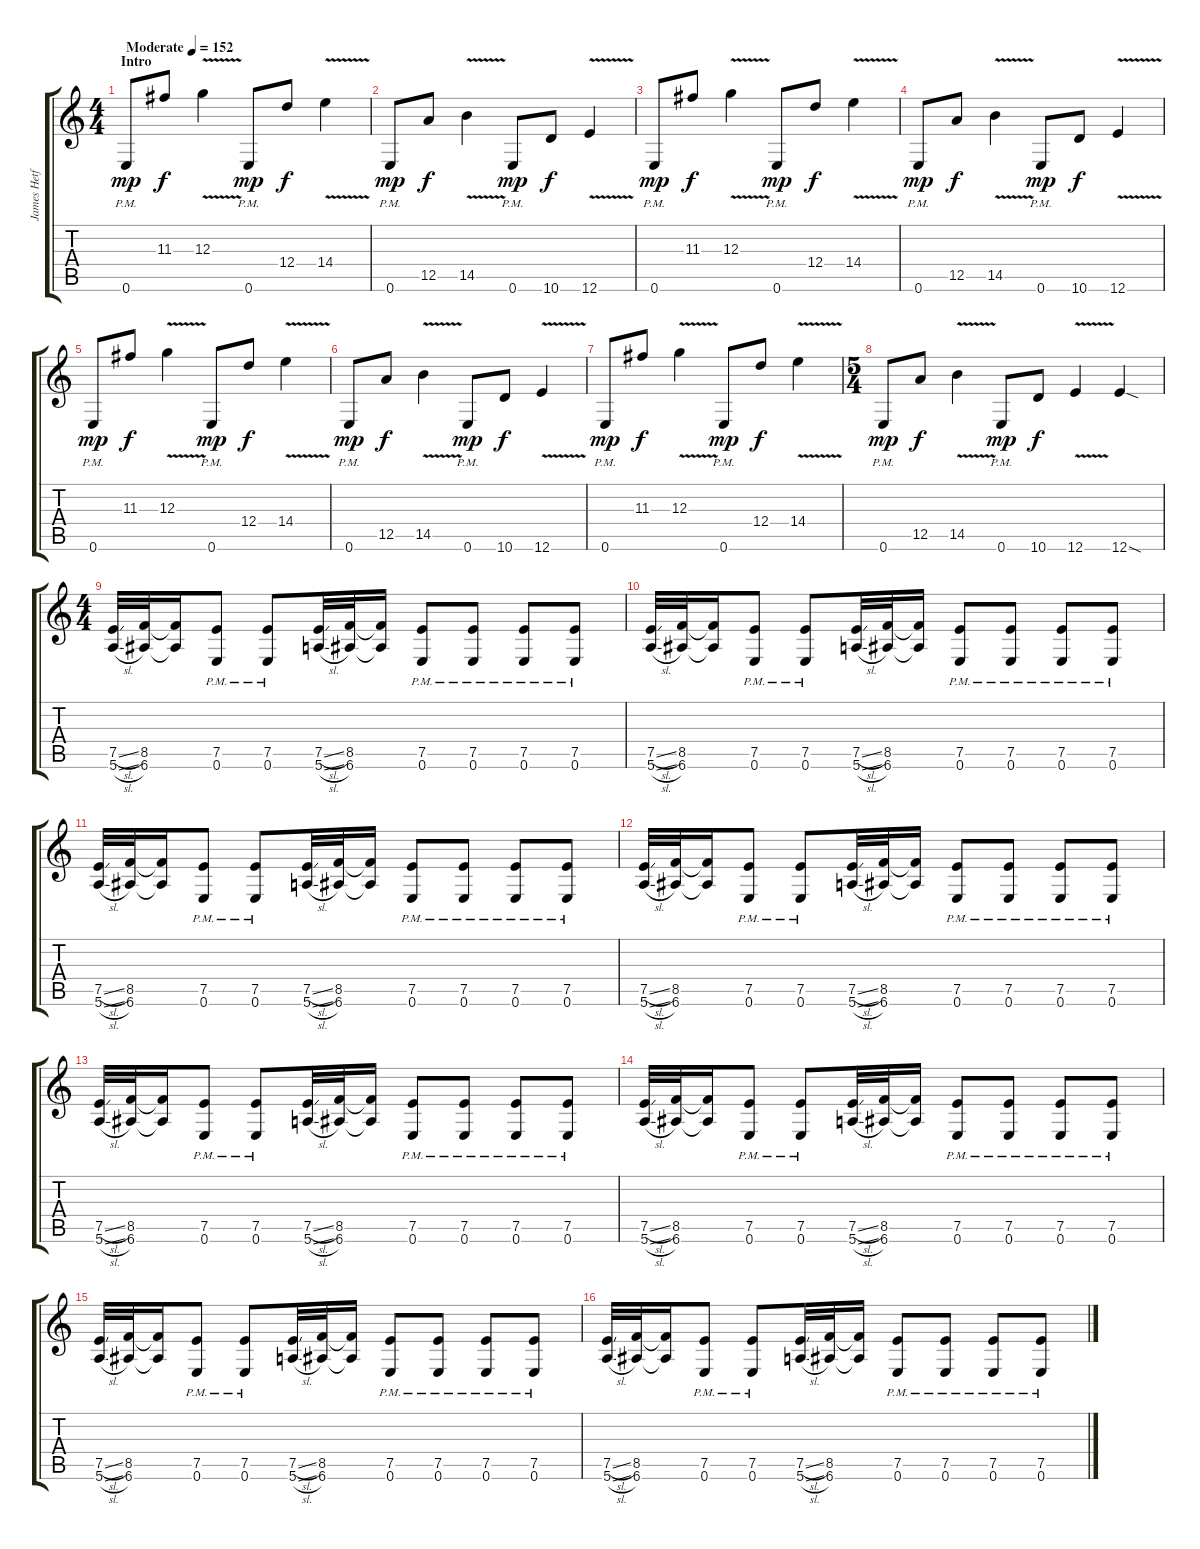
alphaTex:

\track ("James Hetfield" "James Hetf") {instrument distortionguitar}
\staff {score tabs}
\tuning (E4 B3 G3 D3 A2 E2) {hide}
\ts (4 4)
\section ("" "Intro")
\tempo (152 "Moderate")
\clef g2
\ks c
0.6{pm}.8{dy mp instrument distortionguitar} 11.3.8{dy f} 12.3{v}.4 0.6{pm}.8{dy mp} 12.4.8{dy f} 14.4{v}.4 |
0.6{pm}.8{dy mp} 12.5.8{dy f} 14.5{v}.4 0.6{pm}.8{dy mp} 10.6.8{dy f} 12.6{v}.4 |
0.6{pm}.8{dy mp} 11.3.8{dy f} 12.3{v}.4 0.6{pm}.8{dy mp} 12.4.8{dy f} 14.4{v}.4 |
0.6{pm}.8{dy mp} 12.5.8{dy f} 14.5{v}.4 0.6{pm}.8{dy mp} 10.6.8{dy f} 12.6{v}.4 |
0.6{pm}.8{dy mp} 11.3.8{dy f} 12.3{v}.4 0.6{pm}.8{dy mp} 12.4.8{dy f} 14.4{v}.4 |
0.6{pm}.8{dy mp} 12.5.8{dy f} 14.5{v}.4 0.6{pm}.8{dy mp} 10.6.8{dy f} 12.6{v}.4 |
0.6{pm}.8{dy mp} 11.3.8{dy f} 12.3{v}.4 0.6{pm}.8{dy mp} 12.4.8{dy f} 14.4{v}.4 |
\ts (5 4)
0.6{pm}.8{dy mp} 12.5.8{dy f} 14.5{v}.4 0.6{pm}.8{dy mp} 10.6.8{dy f} 12.6{v}.4 12.6{sod}.4 |
\ts (4 4)
(7.5{sl} 5.6{sl}).32 (8.5 6.6).32 (8.5{t} 6.6{t}).16 (7.5{pm} 0.6{pm}).8 (7.5{pm} 0.6{pm}).8 (7.5{sl} 5.6{sl}).32 (8.5 6.6).32 (8.5{t} 6.6{t}).16 (7.5{pm} 0.6{pm}).8 (7.5{pm} 0.6{pm}).8 (7.5{pm} 0.6{pm}).8 (7.5{pm} 0.6{pm}).8 |
(7.5{sl} 5.6{sl}).32 (8.5 6.6).32 (8.5{t} 6.6{t}).16 (7.5{pm} 0.6{pm}).8 (7.5{pm} 0.6{pm}).8 (7.5{sl} 5.6{sl}).32 (8.5 6.6).32 (8.5{t} 6.6{t}).16 (7.5{pm} 0.6{pm}).8 (7.5{pm} 0.6{pm}).8 (7.5{pm} 0.6{pm}).8 (7.5{pm} 0.6{pm}).8 |
(7.5{sl} 5.6{sl}).32 (8.5 6.6).32 (8.5{t} 6.6{t}).16 (7.5{pm} 0.6{pm}).8 (7.5{pm} 0.6{pm}).8 (7.5{sl} 5.6{sl}).32 (8.5 6.6).32 (8.5{t} 6.6{t}).16 (7.5{pm} 0.6{pm}).8 (7.5{pm} 0.6{pm}).8 (7.5{pm} 0.6{pm}).8 (7.5{pm} 0.6{pm}).8 |
(7.5{sl} 5.6{sl}).32 (8.5 6.6).32 (8.5{t} 6.6{t}).16 (7.5{pm} 0.6{pm}).8 (7.5{pm} 0.6{pm}).8 (7.5{sl} 5.6{sl}).32 (8.5 6.6).32 (8.5{t} 6.6{t}).16 (7.5{pm} 0.6{pm}).8 (7.5{pm} 0.6{pm}).8 (7.5{pm} 0.6{pm}).8 (7.5{pm} 0.6{pm}).8 |
(7.5{sl} 5.6{sl}).32 (8.5 6.6).32 (8.5{t} 6.6{t}).16 (7.5{pm} 0.6{pm}).8 (7.5{pm} 0.6{pm}).8 (7.5{sl} 5.6{sl}).32 (8.5 6.6).32 (8.5{t} 6.6{t}).16 (7.5{pm} 0.6{pm}).8 (7.5{pm} 0.6{pm}).8 (7.5{pm} 0.6{pm}).8 (7.5{pm} 0.6{pm}).8 |
(7.5{sl} 5.6{sl}).32 (8.5 6.6).32 (8.5{t} 6.6{t}).16 (7.5{pm} 0.6{pm}).8 (7.5{pm} 0.6{pm}).8 (7.5{sl} 5.6{sl}).32 (8.5 6.6).32 (8.5{t} 6.6{t}).16 (7.5{pm} 0.6{pm}).8 (7.5{pm} 0.6{pm}).8 (7.5{pm} 0.6{pm}).8 (7.5{pm} 0.6{pm}).8 |
(7.5{sl} 5.6{sl}).32 (8.5 6.6).32 (8.5{t} 6.6{t}).16 (7.5{pm} 0.6{pm}).8 (7.5{pm} 0.6{pm}).8 (7.5{sl} 5.6{sl}).32 (8.5 6.6).32 (8.5{t} 6.6{t}).16 (7.5{pm} 0.6{pm}).8 (7.5{pm} 0.6{pm}).8 (7.5{pm} 0.6{pm}).8 (7.5{pm} 0.6{pm}).8 |
(7.5{sl} 5.6{sl}).32 (8.5 6.6).32 (8.5{t} 6.6{t}).16 (7.5{pm} 0.6{pm}).8 (7.5{pm} 0.6{pm}).8 (7.5{sl} 5.6{sl}).32 (8.5 6.6).32 (8.5{t} 6.6{t}).16 (7.5{pm} 0.6{pm}).8 (7.5{pm} 0.6{pm}).8 (7.5{pm} 0.6{pm}).8 (7.5{pm} 0.6{pm}).8
